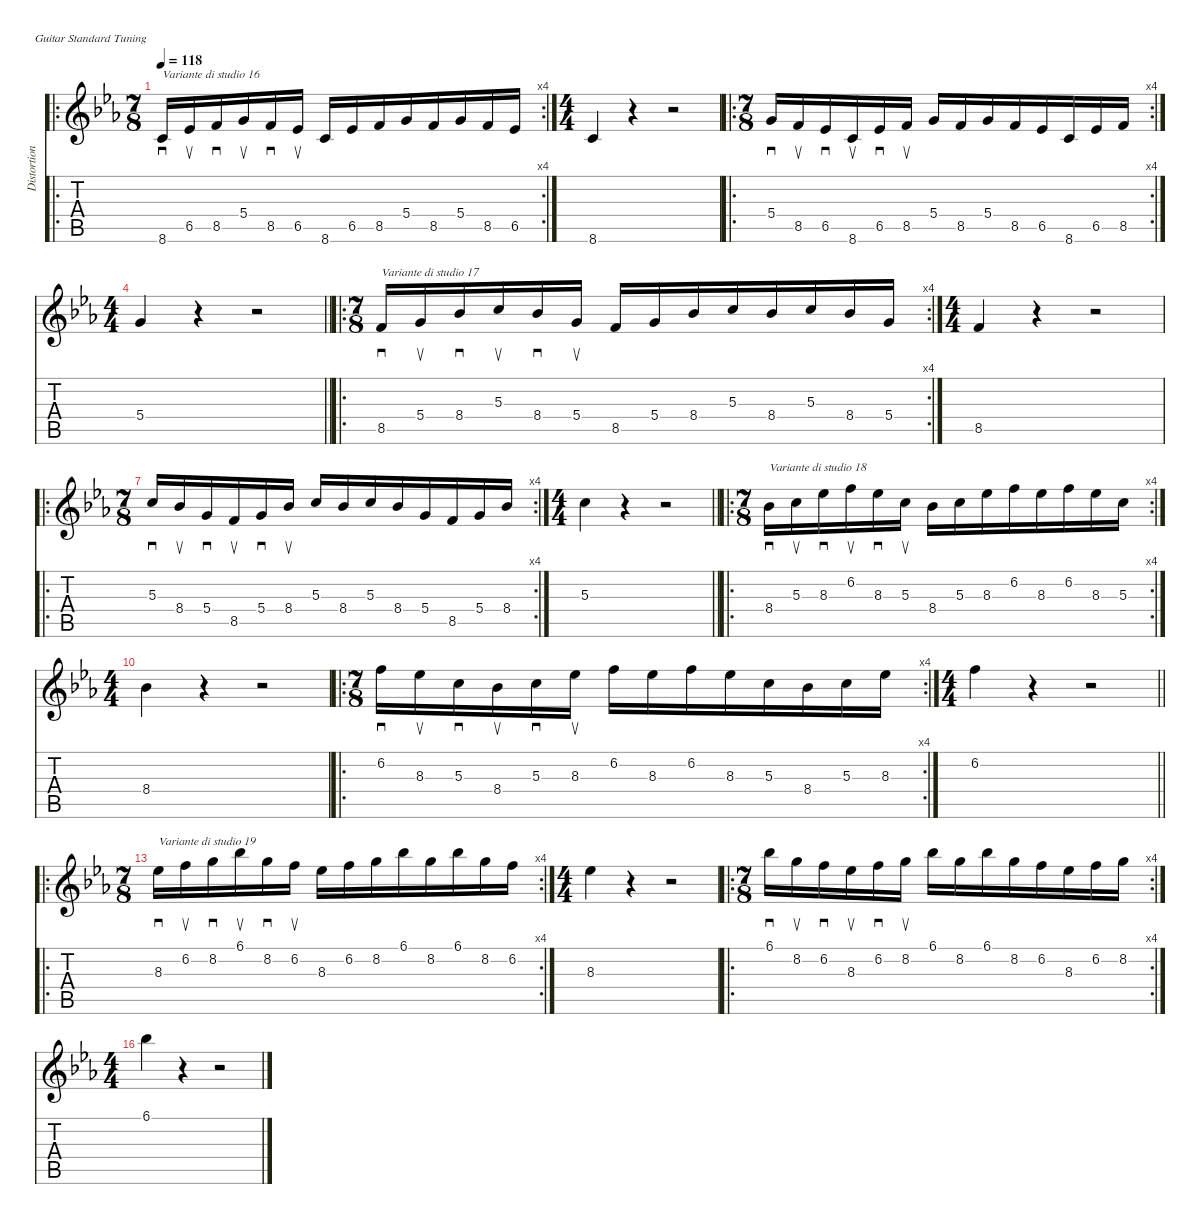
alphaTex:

\defaultSystemsLayout 4
\hideDynamics
\bracketExtendMode nobrackets
\otherSystemsTrackNameOrientation horizontal
\defaultBarNumberDisplay FirstOfSystem
\track ("Distortion Guitar" "Distortion") {instrument distortionguitar}
\staff {score tabs}
\tuning (E4 B3 G3 D3 A2 E2)
\ro
\rc 4
\ts (7 8)
\beaming (8 3 2 2)
\tempo 118
\clef g2
\ks cminor
8.6{acc forcenatural}.16{sd txt "Variante di studio 16" dy mf beam Up} 6.5{acc b}.16{su beam Up} 8.5{acc forcenatural}.16{sd beam Up} 5.4{acc forcenatural}.16{su beam Up} 8.5{acc forcenatural}.16{sd beam Up} 6.5{acc b}.16{su beam Up} 8.6{acc forcenatural}.16{beam Up beam merge} 6.5{acc b}.16{beam Up beam merge} 8.5{acc forcenatural}.16{beam Up beam merge} 5.4{acc forcenatural}.16{beam Up beam merge} 8.5{acc forcenatural}.16{beam Up beam merge} 5.4{acc forcenatural}.16{beam Up beam merge} 8.5{acc forcenatural}.16{beam Up beam merge} 6.5{acc b}.16{beam Up} |
\ts (4 4)
\beaming (8 2 2 2 2)
8.6{acc forcenatural}.4{beam Up} r.4{beam Up} r.2{beam Up} |
\ro
\rc 4
\ts (7 8)
\beaming (8 3 2 2)
5.4{acc forcenatural}.16{sd beam Up} 8.5{acc forcenatural}.16{su beam Up} 6.5{acc b}.16{sd beam Up} 8.6{acc forcenatural}.16{su beam Up beam merge} 6.5{acc b}.16{sd beam Up beam merge} 8.5{acc forcenatural}.16{su beam Up beam split} 5.4{acc forcenatural}.16{beam Up beam merge} 8.5{acc forcenatural}.16{beam Up beam merge} 5.4{acc forcenatural}.16{beam Up beam merge} 8.5{acc forcenatural}.16{beam Up beam merge} 6.5{acc b}.16{beam Up} 8.6{acc forcenatural}.16{beam Up} 6.5{acc b}.16{beam Up} 8.5{acc forcenatural}.16{beam Up} |
\ts (4 4)
\beaming (8 2 2 2 2)
\barLineRight lightlight
5.4{acc forcenatural}.4{beam Up} r.4{beam Up} r.2{beam Up} |
\ro
\rc 4
\ts (7 8)
\beaming (8 3 2 2)
8.5{acc forcenatural}.16{sd txt "Variante di studio 17" beam Up} 5.4{acc forcenatural}.16{su beam Up} 8.4{acc b}.16{sd beam Up} 5.3{acc forcenatural}.16{su beam Up} 8.4{acc b}.16{sd beam Up} 5.4{acc forcenatural}.16{su beam Up} 8.5{acc forcenatural}.16{beam Up beam merge} 5.4{acc forcenatural}.16{beam Up beam merge} 8.4{acc b}.16{beam Up beam merge} 5.3{acc forcenatural}.16{beam Up beam merge} 8.4{acc b}.16{beam Up beam merge} 5.3{acc forcenatural}.16{beam Up beam merge} 8.4{acc b}.16{beam Up beam merge} 5.4{acc forcenatural}.16{beam Up} |
\ts (4 4)
\beaming (8 2 2 2 2)
8.5{acc forcenatural}.4{beam Up} r.4{beam Up} r.2{beam Up} |
\ro
\rc 4
\ts (7 8)
\beaming (8 3 2 2)
5.3{acc forcenatural}.16{sd beam Up} 8.4{acc b}.16{su beam Up} 5.4{acc forcenatural}.16{sd beam Up} 8.5{acc forcenatural}.16{su beam Up beam merge} 5.4{acc forcenatural}.16{sd beam Up beam merge} 8.4{acc b}.16{su beam Up beam split} 5.3{acc forcenatural}.16{beam Up beam merge} 8.4{acc b}.16{beam Up beam merge} 5.3{acc forcenatural}.16{beam Up beam merge} 8.4{acc b}.16{beam Up beam merge} 5.4{acc forcenatural}.16{beam Up} 8.5{acc forcenatural}.16{beam Up} 5.4{acc forcenatural}.16{beam Up} 8.4{acc b}.16{beam Up} |
\ts (4 4)
\beaming (8 2 2 2 2)
\barLineRight lightlight
5.3{acc forcenatural}.4{beam Down} r.4{beam Down} r.2{beam Down} |
\ro
\rc 4
\ts (7 8)
\beaming (8 3 2 2)
8.4{acc b}.16{sd txt "Variante di studio 18" beam Down} 5.3{acc forcenatural}.16{su beam Down} 8.3{acc b}.16{sd beam Down} 6.2{acc forcenatural}.16{su beam Down} 8.3{acc b}.16{sd beam Down} 5.3{acc forcenatural}.16{su beam Down} 8.4{acc b}.16{beam Down beam merge} 5.3{acc forcenatural}.16{beam Down beam merge} 8.3{acc b}.16{beam Down beam merge} 6.2{acc forcenatural}.16{beam Down beam merge} 8.3{acc b}.16{beam Down beam merge} 6.2{acc forcenatural}.16{beam Down beam merge} 8.3{acc b}.16{beam Down beam merge} 5.3{acc forcenatural}.16{beam Down} |
\ts (4 4)
\beaming (8 2 2 2 2)
8.4{acc b}.4{beam Down} r.4{beam Down} r.2{beam Down} |
\ro
\rc 4
\ts (7 8)
\beaming (8 3 2 2)
6.2{acc forcenatural}.16{sd beam Down} 8.3{acc b}.16{su beam Down} 5.3{acc forcenatural}.16{sd beam Down} 8.4{acc b}.16{su beam Down beam merge} 5.3{acc forcenatural}.16{sd beam Down beam merge} 8.3{acc b}.16{su beam Down beam split} 6.2{acc forcenatural}.16{beam Down beam merge} 8.3{acc b}.16{beam Down beam merge} 6.2{acc forcenatural}.16{beam Down beam merge} 8.3{acc b}.16{beam Down beam merge} 5.3{acc forcenatural}.16{beam Down} 8.4{acc b}.16{beam Down} 5.3{acc forcenatural}.16{beam Down} 8.3{acc b}.16{beam Down} |
\ts (4 4)
\beaming (8 2 2 2 2)
\barLineRight lightlight
6.2{acc forcenatural}.4{beam Down} r.4{beam Down} r.2{beam Down} |
\ro
\rc 4
\ts (7 8)
\beaming (8 3 2 2)
8.3{acc b}.16{sd txt "Variante di studio 19" beam Down} 6.2{acc forcenatural}.16{su beam Down} 8.2{acc forcenatural}.16{sd beam Down} 6.1{acc b}.16{su beam Down} 8.2{acc forcenatural}.16{sd beam Down} 6.2{acc forcenatural}.16{su beam Down} 8.3{acc b}.16{beam Down beam merge} 6.2{acc forcenatural}.16{beam Down beam merge} 8.2{acc forcenatural}.16{beam Down beam merge} 6.1{acc b}.16{beam Down beam merge} 8.2{acc forcenatural}.16{beam Down beam merge} 6.1{acc b}.16{beam Down beam merge} 8.2{acc forcenatural}.16{beam Down beam merge} 6.2{acc forcenatural}.16{beam Down} |
\ts (4 4)
\beaming (8 2 2 2 2)
8.3{acc b}.4{beam Down} r.4{beam Down} r.2{beam Down} |
\ro
\rc 4
\ts (7 8)
\beaming (8 3 2 2)
6.1{acc b}.16{sd beam Down} 8.2{acc forcenatural}.16{su beam Down} 6.2{acc forcenatural}.16{sd beam Down} 8.3{acc b}.16{su beam Down} 6.2{acc forcenatural}.16{sd beam Down} 8.2{acc forcenatural}.16{su beam Down} 6.1{acc b}.16{beam Down beam merge} 8.2{acc forcenatural}.16{beam Down beam merge} 6.1{acc b}.16{beam Down beam merge} 8.2{acc forcenatural}.16{beam Down beam merge} 6.2{acc forcenatural}.16{beam Down beam merge} 8.3{acc b}.16{beam Down beam merge} 6.2{acc forcenatural}.16{beam Down beam merge} 8.2{acc forcenatural}.16{beam Down} |
\ts (4 4)
\beaming (8 2 2 2 2)
6.1{acc b}.4{beam Down} r.4{beam Down} r.2{beam Down}
